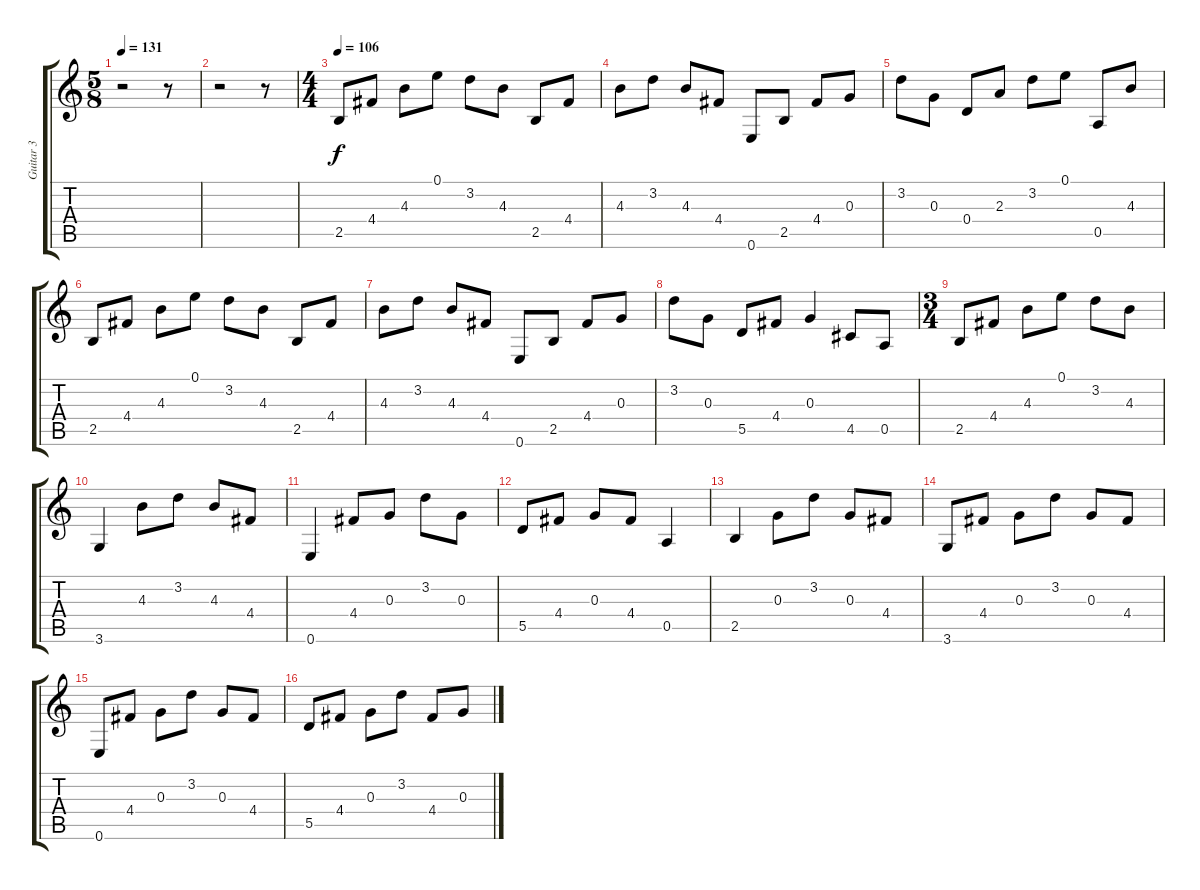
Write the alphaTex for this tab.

\track ("Guitar 3" "Guitar 3") {instrument electricguitarclean}
\staff {score tabs}
\tuning (E4 B3 G3 D3 A2 E2) {hide}
\ts (5 8)
\tempo 131
\clef g2
\ks c
r.2{dy f} r.8 |
r.2 r.8 |
\ts (4 4)
\tempo 106
2.5.8 4.4.8 4.3.8 0.1.8 3.2.8 4.3.8 2.5.8 4.4.8 |
4.3.8 3.2.8 4.3.8 4.4.8 0.6.8 2.5.8 4.4.8 0.3.8 |
3.2.8 0.3.8 0.4.8 2.3.8 3.2.8 0.1.8 0.5.8 4.3.8 |
2.5.8 4.4.8 4.3.8 0.1.8 3.2.8 4.3.8 2.5.8 4.4.8 |
4.3.8 3.2.8 4.3.8 4.4.8 0.6.8 2.5.8 4.4.8 0.3.8 |
3.2.8 0.3.8 5.5.8 4.4.8 0.3.4 4.5.8 0.5.8 |
\ts (3 4)
2.5.8 4.4.8 4.3.8 0.1.8 3.2.8 4.3.8 |
3.6.4 4.3.8 3.2.8 4.3.8 4.4.8 |
0.6.4 4.4.8 0.3.8 3.2.8 0.3.8 |
5.5.8 4.4.8 0.3.8 4.4.8 0.5.4 |
2.5.4 0.3.8 3.2.8 0.3.8 4.4.8 |
3.6.8 4.4.8 0.3.8 3.2.8 0.3.8 4.4.8 |
0.6.8 4.4.8 0.3.8 3.2.8 0.3.8 4.4.8 |
5.5.8 4.4.8 0.3.8 3.2.8 4.4.8 0.3.8
